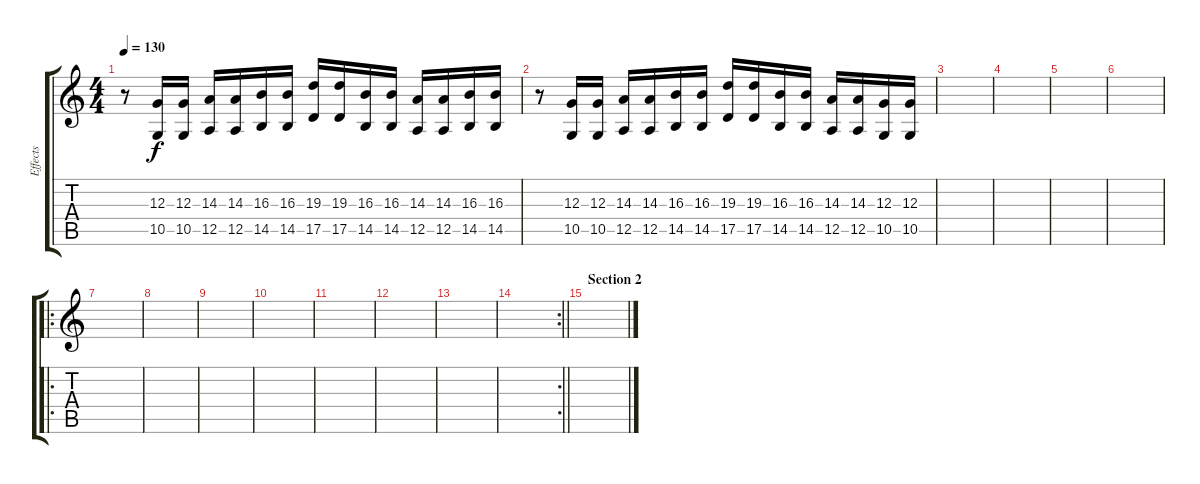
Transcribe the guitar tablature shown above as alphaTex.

\track ("Effects" "Effects") {instrument lead1square}
\staff {score tabs}
\tuning (E4 B3 G3 D3 A2 E2) {hide}
\ts (4 4)
\tempo 130
\clef g2
\ks c
r.8{dy f volume 7 instrument pizzicatostrings} (12.3 10.5).16 (12.3 10.5).16 (14.3 12.5).16 (14.3 12.5).16 (16.3 14.5).16 (16.3 14.5).16 (19.3 17.5).16 (19.3 17.5).16 (16.3 14.5).16 (16.3 14.5).16 (14.3 12.5).16 (14.3 12.5).16 (16.3 14.5).16 (16.3 14.5).16 |
r.8 (12.3 10.5).16 (12.3 10.5).16 (14.3 12.5).16 (14.3 12.5).16 (16.3 14.5).16 (16.3 14.5).16 (19.3 17.5).16 (19.3 17.5).16 (16.3 14.5).16 (16.3 14.5).16 (14.3 12.5).16 (14.3 12.5).16 (12.3 10.5).16 (12.3 10.5).16 |
|
|
|
|
\ro
|
|
|
|
|
|
|
\rc 2
\barLineRight lightlight
|
\section ("" "Section 2")
